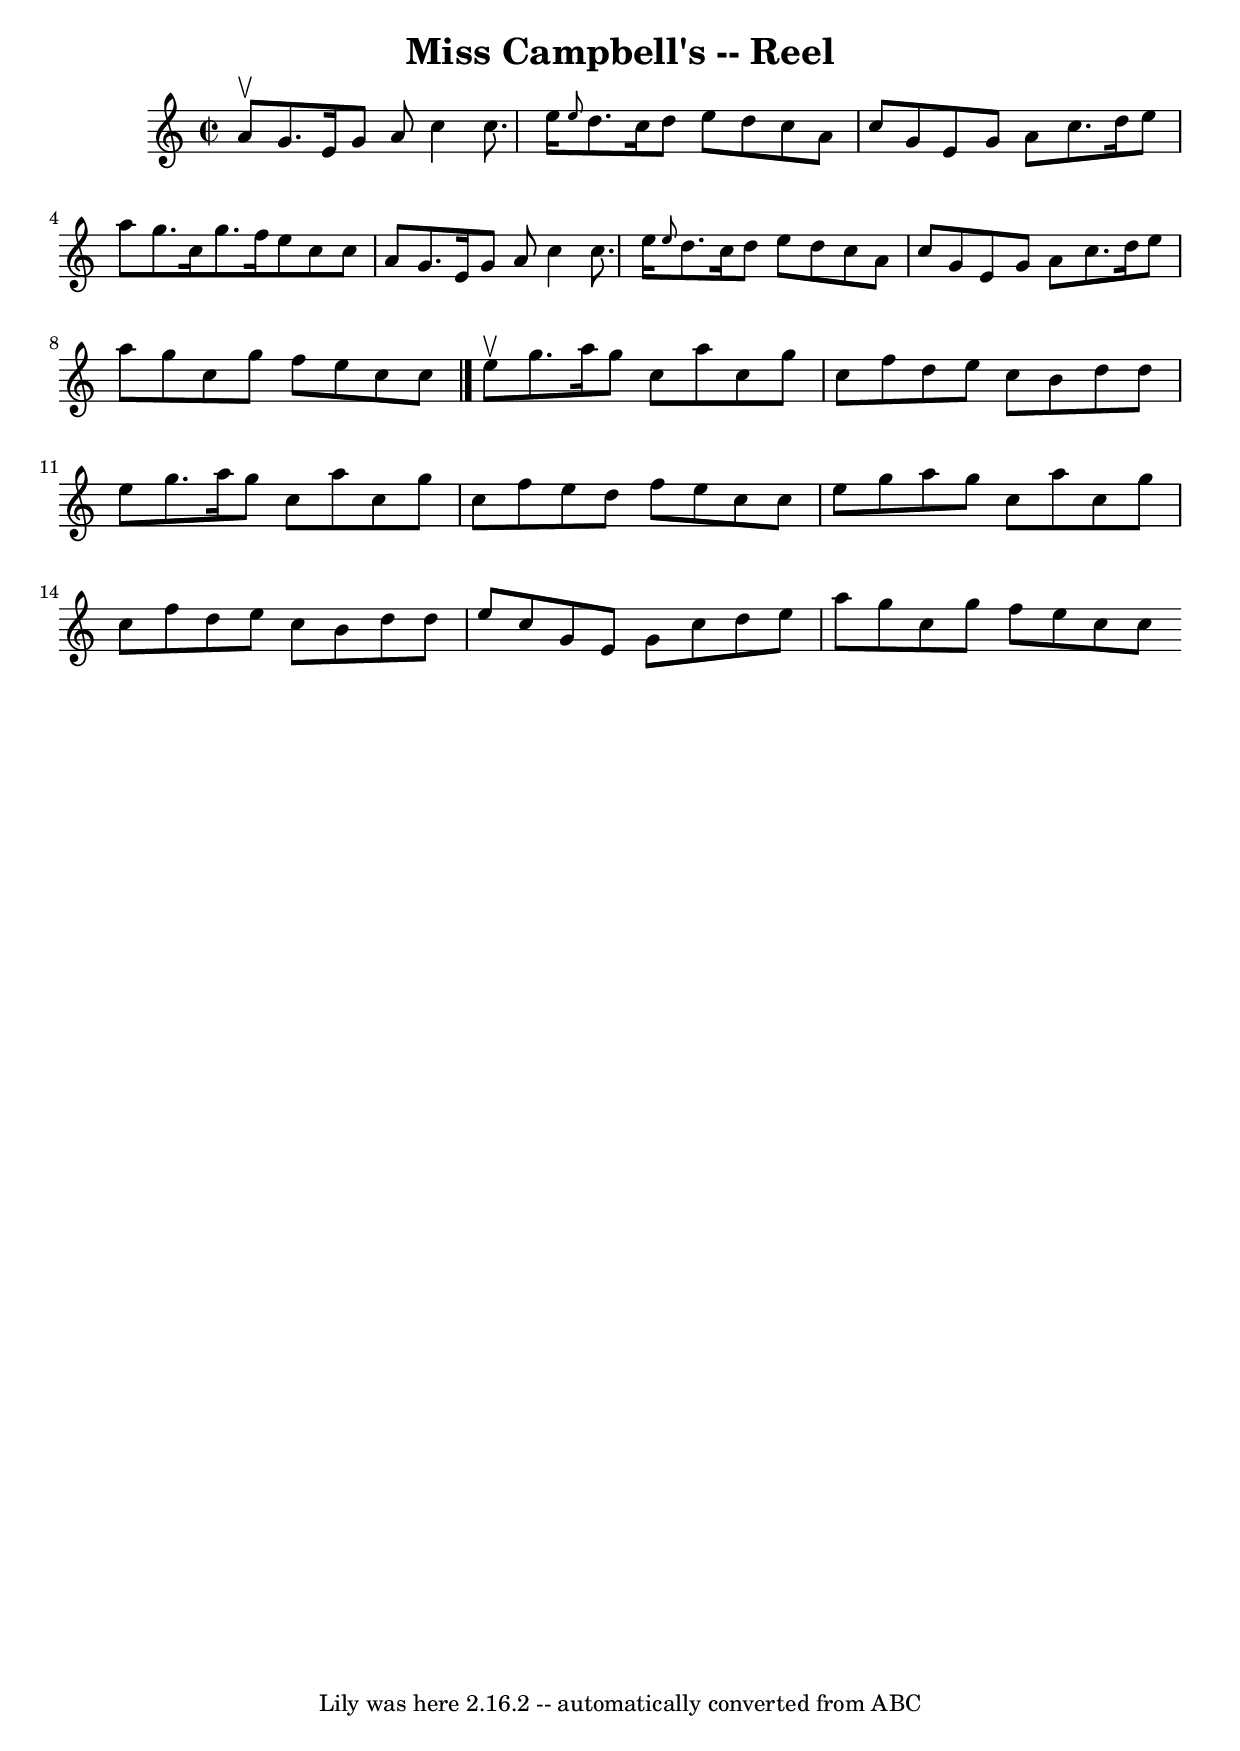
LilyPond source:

\version "2.16.2"
\include "Mammoth.ily"
\header {
  %% book = "Ryan's Mammoth Collection"
  crossRefNumber = "1"
  footnotes = "\\\\140"
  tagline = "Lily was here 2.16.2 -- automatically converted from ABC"
  title = "Miss Campbell's -- Reel"

}
voicedefault =  {


  \override Staff.TimeSignature #'style = #'C
  \time 2/2
  \key c \major
  a'8^\upbow |
  g'8. e'16 g'8 a'8 c''4 c''8. e''16 |
  \grace { e''8 } d''8. c''16 d''8 e''8 d''8 c''8 a'8 c''8 |
  g'8 e'8 g'8 a'8 c''8. d''16 e''8 a''8 |
  g''8. c''16 g''8. f''16 e''8 c''8 c''8 a'8 |
  g'8. e'16 g'8 a'8 c''4 c''8. e''16 |
  \grace { e''8 } d''8. c''16 d''8 e''8 d''8 c''8 a'8 c''8 |
  g'8 e'8 g'8 a'8 c''8. d''16 e''8 a''8 |
  g''8 c''8 g''8 f''8 e''8 c''8 c''8 \bar "|." e''8^\upbow |
  g''8. a''16 g''8 c''8 a''8 c''8 g''8 c''8 |
  f''8 d''8 e''8 c''8 b'8 d''8 d''8 e''8 |
  g''8. a''16 g''8 c''8 a''8 c''8 g''8 c''8 |
  f''8 e''8 d''8 f''8 e''8 c''8 c''8 e''8 |
  g''8 a''8 g''8 c''8 a''8 c''8 g''8 c''8 |
  f''8 d''8 e''8 c''8 b'8 d''8 d''8 e''8 |
  c''8 g'8 e'8 g'8 c''8 d''8 e''8 a''8 |
  g''8 c''8 g''8 f''8 e''8 c''8 c''8 \bar " |."   

}

\score{
  <<

    \context Staff="default"
    {
      \voicedefault 
      
    }

  >>
  \layout {
    
  }
  \midi {
  }

}
